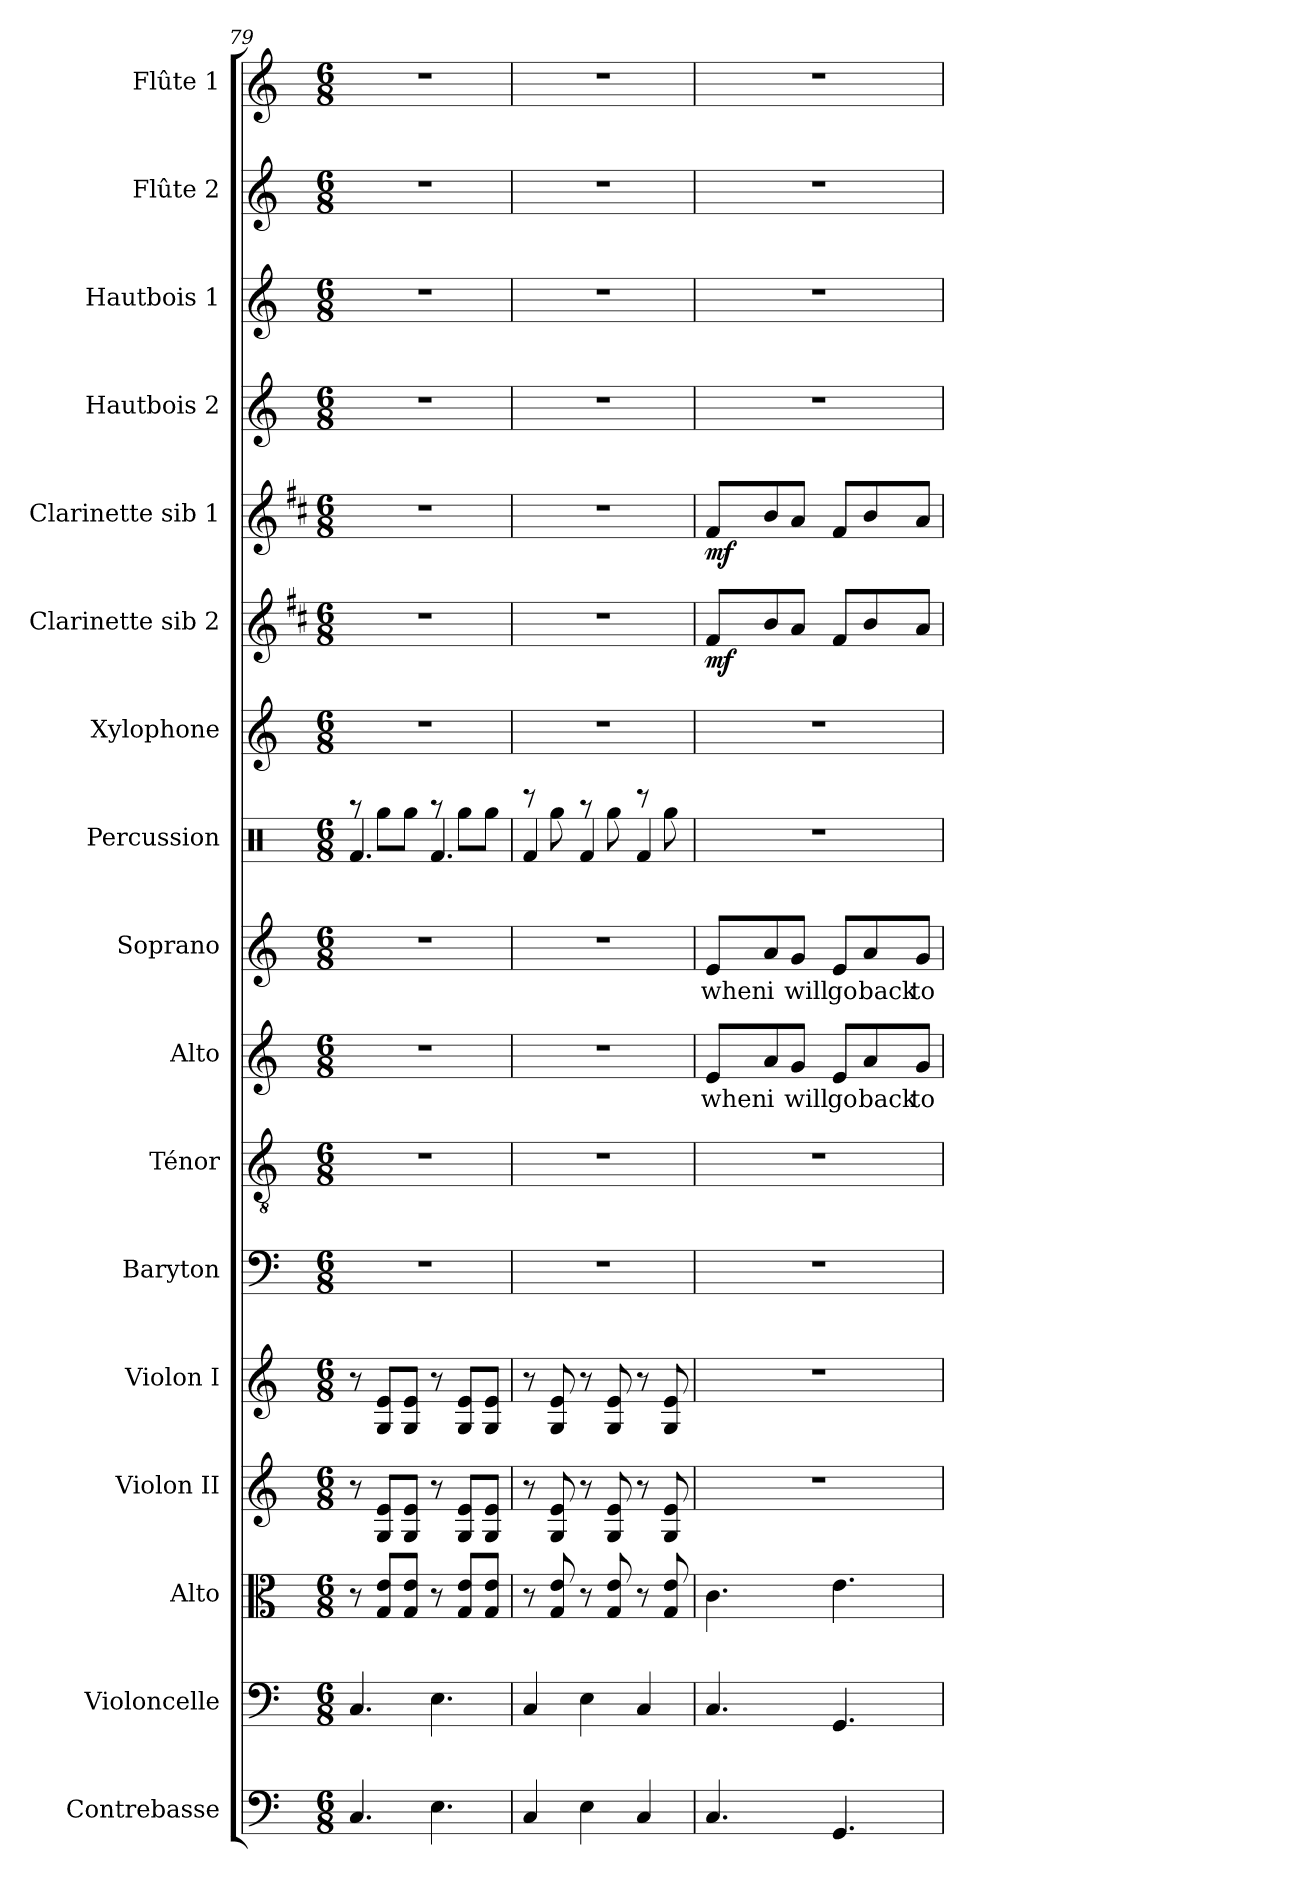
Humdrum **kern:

**kern	**kern	**kern	**kern	**kern	**kern	**kern	**kern	**text	**kern	**text	**kern	**kern	**kern	**dynam	**kern	**dynam	**kern	**kern	**kern	**kern
*part17	*part16	*part15	*part14	*part13	*part12	*part11	*part10	*part10	*part9	*part9	*part8	*part7	*part6	*part6	*part5	*part5	*part4	*part3	*part2	*part1
*staff17	*staff16	*staff15	*staff14	*staff13	*staff12	*staff11	*staff10	*staff10	*staff9	*staff9	*staff8	*staff7	*staff6	*staff6	*staff5	*staff5	*staff4	*staff3	*staff2	*staff1
*I"Contrebasse	*I"Violoncelle	*I"Alto	*I"Violon II	*I"Violon I	*I"Baryton	*I"Ténor	*I"Alto	*	*I"Soprano	*	*I"Percussion	*I"Xylophone	*I"Clarinette sib 2	*	*I"Clarinette sib 1	*	*I"Hautbois 2	*I"Hautbois 1	*I"Flûte 2	*I"Flûte 1
*I'Cb.	*I'Vc.	*I'A	*I'Vln. II	*I'Vln. I	*I'Bar.	*I'T	*I'A	*	*I'S	*	*I'Perc.	*I'Xyl.	*I'Cl. Sib 2	*	*I'Cl. Sib 1	*	*I'Hb. 2	*I'Hb. 1	*I'Fl. 2	*I'Fl. 1
*clefF4	*clefF4	*clefC3	*clefG2	*clefG2	*clefF4	*clefGv2	*clefG2	*	*clefG2	*	*clefX	*clefG2	*clefG2	*	*clefG2	*	*clefG2	*clefG2	*clefG2	*clefG2
*ITrd7c12	*	*	*	*	*	*	*	*	*	*	*	*	*ITrd1c2	*	*ITrd1c2	*	*	*	*	*
*k[]	*k[]	*k[]	*k[]	*k[]	*k[]	*k[]	*k[]	*	*k[]	*	*k[]	*k[]	*k[]	*	*k[]	*	*k[]	*k[]	*k[]	*k[]
*C:	*C:	*C:	*C:	*C:	*C:	*C:	*C:	*	*C:	*	*C:	*C:	*C:	*	*C:	*	*C:	*C:	*C:	*C:
*M6/8	*M6/8	*M6/8	*M6/8	*M6/8	*M6/8	*M6/8	*M6/8	*	*M6/8	*	*M6/8	*M6/8	*M6/8	*	*M6/8	*	*M6/8	*M6/8	*M6/8	*M6/8
=79	=79	=79	=79	=79	=79	=79	=79	=79	=79	=79	=79	=79	=79	=79	=79	=79	=79	=79	=79	=79
*	*	*	*	*	*	*	*	*	*	*	*^	*	*	*	*	*	*	*	*	*
4.CC/	4.C/	8r	8r	8r	2.r	2.r	2.r	.	2.r	.	4.Rf/	8raa	2.r	2.r	.	2.r	.	2.r	2.r	2.r	2.r
.	.	8G/ 8e/L	8G/ 8e/L	8G/ 8e/L	.	.	.	.	.	.	.	8Rgg\L	.	.	.	.	.	.	.	.	.
.	.	8G/ 8e/J	8G/ 8e/J	8G/ 8e/J	.	.	.	.	.	.	.	8Rgg\J	.	.	.	.	.	.	.	.	.
4.EE\	4.E\	8r	8r	8r	.	.	.	.	.	.	4.Rf/	8rgg	.	.	.	.	.	.	.	.	.
.	.	8G/ 8e/L	8G/ 8e/L	8G/ 8e/L	.	.	.	.	.	.	.	8Rgg\L	.	.	.	.	.	.	.	.	.
.	.	8G/ 8e/J	8G/ 8e/J	8G/ 8e/J	.	.	.	.	.	.	.	8Rgg\J	.	.	.	.	.	.	.	.	.
=80	=80	=80	=80	=80	=80	=80	=80	=80	=80	=80	=80	=80	=80	=80	=80	=80	=80	=80	=80	=80	=80
4CC/	4C/	8r	8r	8r	2.r	2.r	2.r	.	2.r	.	4Rf/	8rbb	2.r	2.r	.	2.r	.	2.r	2.r	2.r	2.r
.	.	8G/ 8e/	8G/ 8e/	8G/ 8e/	.	.	.	.	.	.	.	8Rgg\	.	.	.	.	.	.	.	.	.
4EE\	4E\	8r	8r	8r	.	.	.	.	.	.	4Rf/	8raa	.	.	.	.	.	.	.	.	.
.	.	8G/ 8e/	8G/ 8e/	8G/ 8e/	.	.	.	.	.	.	.	8Rgg\	.	.	.	.	.	.	.	.	.
4CC/	4C/	8r	8r	8r	.	.	.	.	.	.	4Rf/	8rbb	.	.	.	.	.	.	.	.	.
.	.	8G/ 8e/	8G/ 8e/	8G/ 8e/	.	.	.	.	.	.	.	8Rgg\	.	.	.	.	.	.	.	.	.
!!LO:PB:g=z
=81	=81	=81	=81	=81	=81	=81	=81	=81	=81	=81	=81	=81	=81	=81	=81	=81	=81	=81	=81	=81	=81
!	!	!	!	!	!	!	!	!LO:LY:b	!	!LO:LY:b	!	!	!	!	!LO:DY:b	!	!LO:DY:b	!	!	!	!
*	*	*	*	*	*	*	*	*	*	*	*v	*v	*	*	*	*	*	*	*	*	*
4.CC/	4.C/	4.c\	2.r	2.r	2.r	2.r	8e/L	when	8e/L	when	2.r	2.r	8e/L	mf	8e/L	mf	2.r	2.r	2.r	2.r
!	!	!	!	!	!	!	!	!LO:LY:b	!	!LO:LY:b	!	!	!	!	!	!	!	!	!	!
.	.	.	.	.	.	.	8a/	i	8a/	i	.	.	8a/	.	8a/	.	.	.	.	.
!	!	!	!	!	!	!	!	!LO:LY:b	!	!LO:LY:b	!	!	!	!	!	!	!	!	!	!
.	.	.	.	.	.	.	8g/J	will	8g/J	will	.	.	8g/J	.	8g/J	.	.	.	.	.
!	!	!	!	!	!	!	!	!LO:LY:b	!	!LO:LY:b	!	!	!	!	!	!	!	!	!	!
4.GGG/	4.GG/	4.e\	.	.	.	.	8e/L	go	8e/L	go	.	.	8e/L	.	8e/L	.	.	.	.	.
!	!	!	!	!	!	!	!	!LO:LY:b	!	!LO:LY:b	!	!	!	!	!	!	!	!	!	!
.	.	.	.	.	.	.	8a/	back	8a/	back	.	.	8a/	.	8a/	.	.	.	.	.
!	!	!	!	!	!	!	!	!LO:LY:b	!	!LO:LY:b	!	!	!	!	!	!	!	!	!	!
.	.	.	.	.	.	.	8g/J	to	8g/J	to	.	.	8g/J	.	8g/J	.	.	.	.	.
=	=	=	=	=	=	=	=	=	=	=	=	=	=	=	=	=	=	=	=	=
*-	*-	*-	*-	*-	*-	*-	*-	*-	*-	*-	*-	*-	*-	*-	*-	*-	*-	*-	*-	*-
